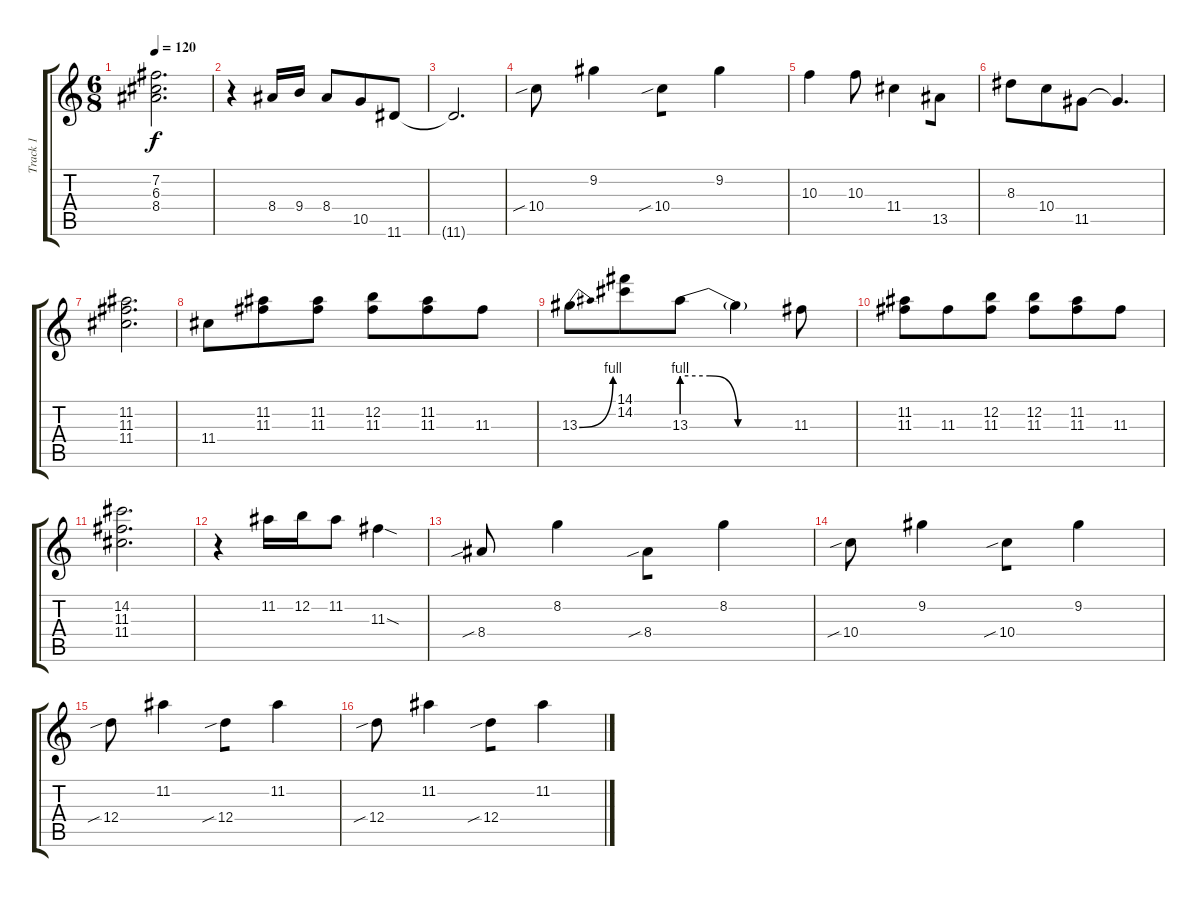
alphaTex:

\track ("Track 1" "Track 1") {instrument distortionguitar}
\staff {score tabs}
\tuning (E4 B3 G3 D3 A2 E2) {hide}
\ts (6 8)
\tempo 120
\clef g2
\ks c
(7.2 6.3 8.4).2{d dy f} |
r.4{beam merge} 8.4.16{beam merge} 9.4.16 8.4.8 10.5.8 11.6.8 |
11.6{t}.2{d} |
10.4{sib}.8 9.2.4 10.4{sib}.8{beam merge} 9.2.4 |
10.3.4 10.3.8 11.4.4{beam merge} 13.5.8 |
8.3.8 10.4.8 11.5.8 11.5{t}.4{d} |
(11.2 11.3 11.4).2{d} |
11.4.8 (11.2 11.3).8 (11.2 11.3).8 (12.2 11.3).8{beam merge} (11.2 11.3).8 11.3.8 |
13.3{be (bend 0 0 60 4)}.8 (14.1 14.2).8 13.3{be (custom 0 4 15 4 30 0 60 0)}.8{beam merge} 13.3{t}.4 11.3.8 |
(11.2 11.3).8{beam merge} 11.3.8 (12.2 11.3).8 (12.2 11.3).8{beam merge} (11.2 11.3).8 11.3.8 |
(14.2 11.3 11.4).2{d} |
r.4{beam merge} 11.2.16 12.2.16{beam merge} 11.2.8 11.3{sod}.4 |
8.4{sib}.8 8.2.4 8.4{sib}.8{beam merge} 8.2.4 |
10.4{sib}.8 9.2.4 10.4{sib}.8{beam merge} 9.2.4 |
12.4{sib}.8 11.2.4 12.4{sib}.8{beam merge} 11.2.4 |
12.4{sib}.8 11.2.4 12.4{sib}.8{beam merge} 11.2.4
